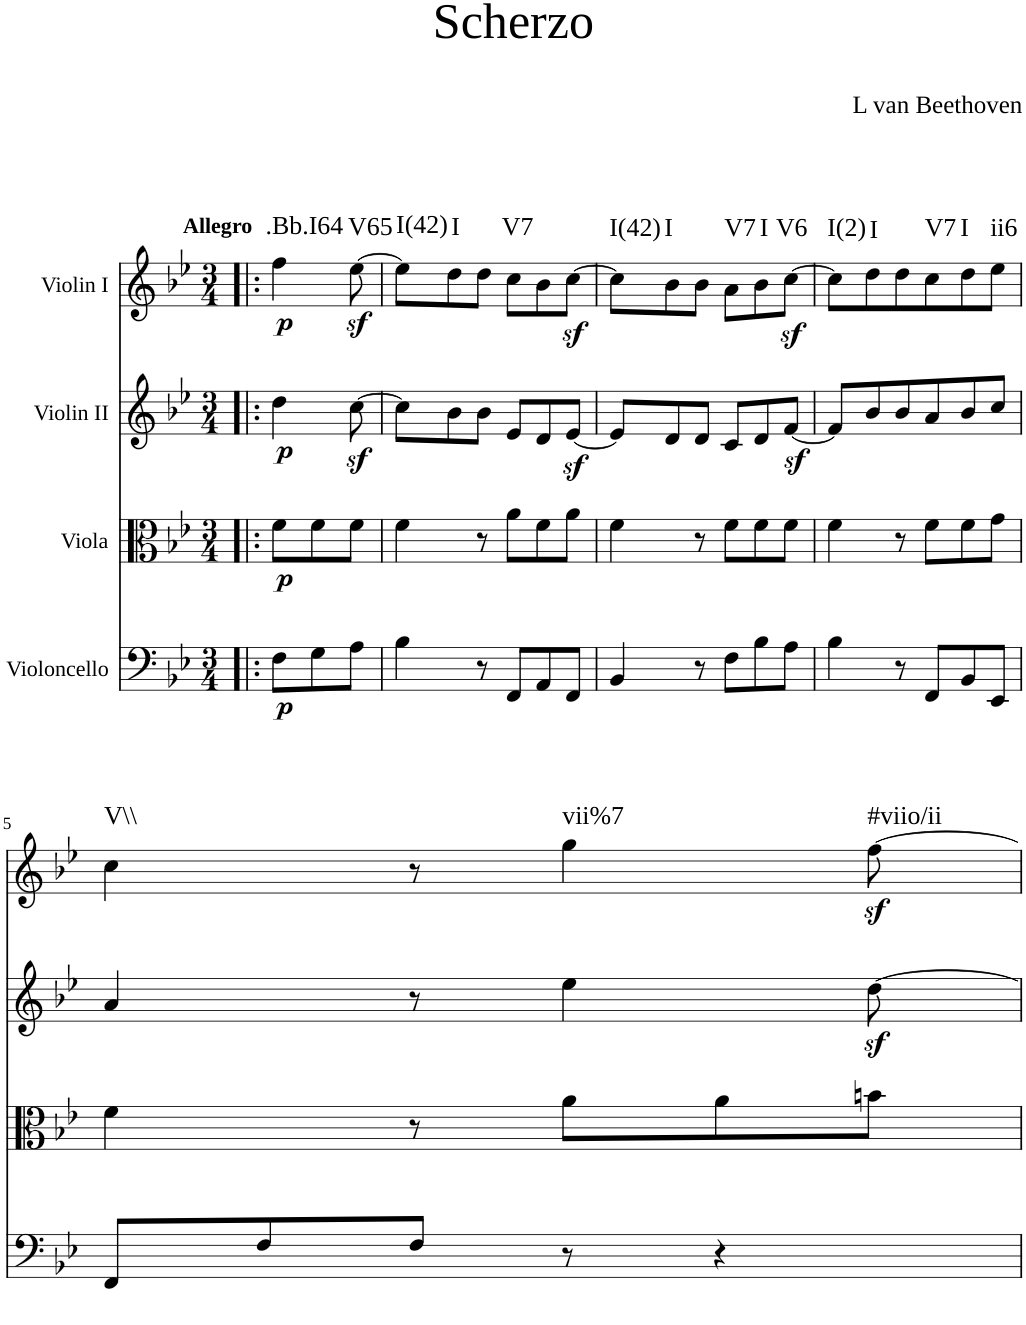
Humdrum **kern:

**kern	**dynam	**kern	**dynam	**kern	**dynam	**kern	**dynam	**harte
*part4	*part4	*part3	*part3	*part2	*part2	*part1	*part1	*part1
*staff4	*staff4	*staff3	*staff3	*staff2	*staff2	*staff1	*staff1	*
*I"Violoncello	*	*I"Viola	*	*I"Violin II	*	*I"Violin I	*	*
*clefF4	*	*clefC3	*	*clefG2	*	*clefG2	*	*
*k[b-e-]	*	*k[b-e-]	*	*k[b-e-]	*	*k[b-e-]	*	*
*B-:	*	*B-:	*	*B-:	*	*B-:	*	*
*M3/4	*	*M3/4	*	*M3/4	*	*M3/4	*	*
=1!|:	=1!|:	=1!|:	=1!|:	=1!|:	=1!|:	=1!|:	=1!|:	=1!|:
!	!	!	!	!	!	!LO:TX:a:B:t=Allegro	!	!
!	!LO:DY:b	!	!LO:DY:b	!	!LO:DY:b	!	!LO:DY:b	!LO:H:kt=.Bb.I64
8F\L	p	8f\L	p	4dd\	p	4ff\	p	N
8G\	.	8f\	.	.	.	.	.	.
!	!	!	!	!	!	!	!LO:DY:b	!LO:H:kt=V65
8A\J	.	8f\J	.	[8ccz<\	.	[8ee-\	sf	N
=2	=2	=2	=2	=2	=2	=2	=2	=2
!	!	!	!	!	!	!	!	!LO:H:kt=I(42)
4B-\	.	4f\	.	8cc\L]	.	8ee-\L]	.	N
!	!	!	!	!	!	!	!	!LO:H:kt=I
.	.	.	.	8b-\	.	8dd\	.	N
8r	.	8r	.	8b-\J	.	8dd\J	.	.
!	!	!	!	!	!	!	!	!LO:H:kt=V7
8FF/L	.	8a\L	.	8e-/L	.	8cc\L	.	N
8AA/	.	8f\	.	8d/	.	8b-\	.	.
8FF/J	.	8a\J	.	[8e-z</J	.	[8ccz<\J	.	.
=3	=3	=3	=3	=3	=3	=3	=3	=3
!	!	!	!	!	!	!	!	!LO:H:kt=I(42)
4BB-/	.	4f\	.	8e-/L]	.	8cc\L]	.	N
!	!	!	!	!	!	!	!	!LO:H:kt=I
.	.	.	.	8d/	.	8b-\	.	N
8r	.	8r	.	8d/J	.	8b-\J	.	.
!	!	!	!	!	!	!	!	!LO:H:kt=V7
8F\L	.	8f\L	.	8c/L	.	8a\L	.	N
!	!	!	!	!	!	!	!	!LO:H:kt=I
8B-\	.	8f\	.	8d/	.	8b-\	.	N
!	!	!	!	!	!	!	!LO:DY:b	!LO:H:kt=V6
8A\J	.	8f\J	.	[8fz</J	.	[8cc\J	sf	N
=4	=4	=4	=4	=4	=4	=4	=4	=4
!	!	!	!	!	!	!	!	!LO:H:kt=I(2)
4B-\	.	4f\	.	8f/L]	.	8cc\L]	.	N
!	!	!	!	!	!	!	!	!LO:H:kt=I
.	.	.	.	8b-/	.	8dd\	.	N
8r	.	8r	.	8b-/	.	8dd\	.	.
!	!	!	!	!	!	!	!	!LO:H:kt=V7
8FF/L	.	8f\L	.	8a/	.	8cc\	.	N
!	!	!	!	!	!	!	!	!LO:H:kt=I
8BB-/	.	8f\	.	8b-/	.	8dd\	.	N
!	!	!	!	!	!	!	!	!LO:H:kt=ii6
8EE-/J	.	8g\J	.	8cc/J	.	8ee-\J	.	N
!!LO:LB:g=z
=5	=5	=5	=5	=5	=5	=5	=5	=5
!	!	!	!	!	!	!	!	!LO:H:kt=V\\
8FF/L	.	4f\	.	4a/	.	4cc\	.	N
8F/	.	.	.	.	.	.	.	.
8F/J	.	8r	.	8r	.	8r	.	.
!	!	!	!	!	!	!	!	!LO:H:kt=vii%7
8r	.	8a\L	.	4ee-\	.	4gg\	.	N
4r	.	8a\	.	.	.	.	.	.
!	!	!	!	!	!	!	!LO:DY:b	!LO:H:kt=#viio/ii
.	.	8bn\J	.	[8ddz<\	.	[8ff\	sf	N
=	=	=	=	=	=	=	=	=
*-	*-	*-	*-	*-	*-	*-	*-	*-
